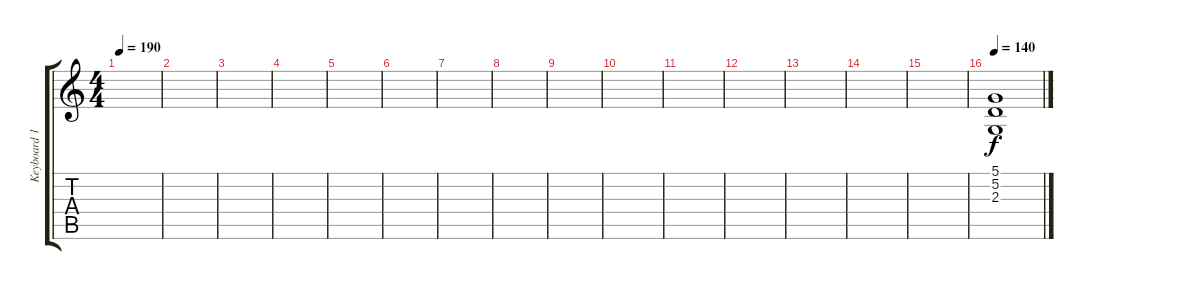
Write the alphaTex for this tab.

\track ("Keyboard 1" "Keyboard 1") {instrument churchorgan}
\staff {score tabs}
\tuning (D4 A3 F3 C3 G2 D2) {hide}
\ts (4 4)
\tempo 190
\clef g2
\ks c
|
|
|
|
|
|
|
|
|
|
|
|
|
|
|
\tempo 140
(5.1 5.2 2.3).1
